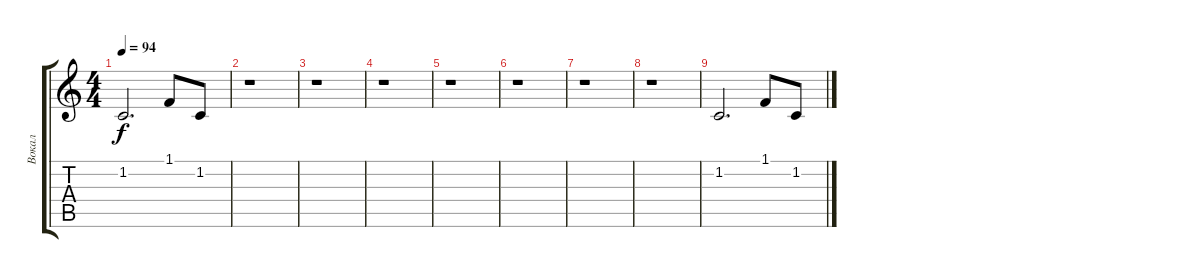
\track ("Вокал" "Вокал") {instrument lead1square}
\staff {score tabs}
\tuning (E4 B3 G3 D3 A2 E2) {hide}
\ts (4 4)
\tempo 94
\clef g2
\ks c
1.2.2{d dy f} 1.1.8 1.2.8 |
r.1 |
r.1 |
r.1 |
r.1 |
r.1 |
r.1 |
r.1 |
1.2.2{d} 1.1.8 1.2.8
